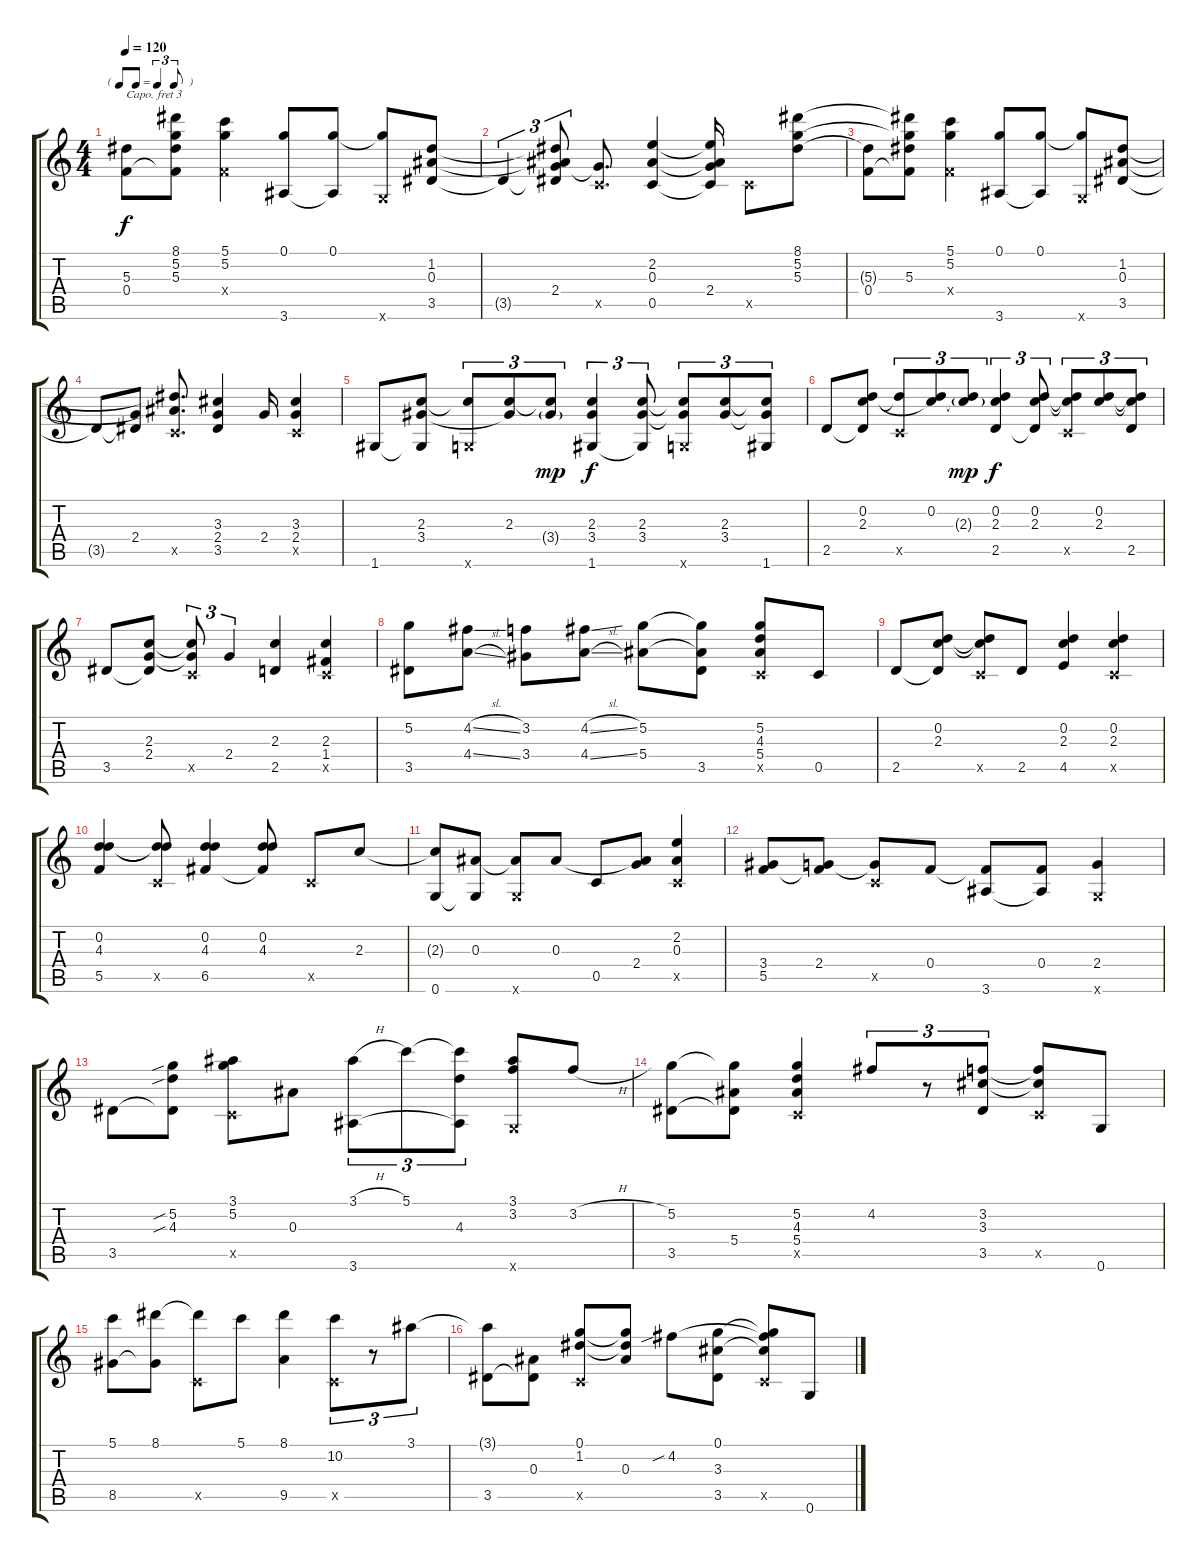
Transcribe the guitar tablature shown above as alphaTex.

\track "" {instrument acousticguitarsteel}
\staff {score tabs}
\capo 3
\tuning (E4 B3 G3 D3 A2 E2) {hide}
\ts (4 4)
\tf triplet8th
\tempo 120
\clef g2
\ks c
(5.3{t} 0.4).8{dy f} (8.1{t} 5.2{t} 5.3 0.4{t}).8 (5.1 5.2 0.4{x}).4 (0.1 3.6).8 (0.1 3.6{t}).8 (0.1{t} 0.6{x}).8 (1.2 0.3 3.5).8 |
3.5{t}.4{tu (3 2)} (1.2{t} 0.3{t} 2.4 3.5{t}).8{tu (3 2)} (2.4{t} 0.5{x}).8{d} (2.2 0.3 0.5).4 (2.2{t} 0.3{t} 2.4 0.5{t}).16 0.5{x}.8 (8.1 5.2 5.3).8 |
(5.3{t} 0.4).8 (8.1{t} 5.2{t} 5.3 0.4{t}).8 (5.1 5.2 0.4{x}).4 (0.1 3.6).8 (0.1 3.6{t}).8 (0.1{t} 0.6{x}).8 (1.2 0.3 3.5).8 |
3.5{t}.8 (2.4 3.5{t}).8 (1.2{t} 0.3{t} 0.5{x}).8{d} (3.3 2.4 3.5).4 2.4.16 (3.3 2.4 0.5{x}).4 |
1.6.8 (2.3 3.4 1.6{t}).8 (2.3{t} 0.6{x}).8{tu (3 2)} (2.3 3.4{t}).8{tu (3 2)} (2.3{t} 3.4{g}).8{tu (3 2) dy mp} (2.3 3.4 1.6).4{tu (3 2) dy f} (2.3 3.4 1.6{t}).8{tu (3 2)} (2.3{t} 3.4{t} 0.6{x}).8{tu (3 2)} (2.3 3.4).8{tu (3 2)} (2.3{t} 3.4{t} 1.6).8{tu (3 2)} |
2.5.8 (0.2 2.3 2.5{t}).8 (0.2{t} 0.5{x}).8{tu (3 2)} (0.2 2.3{t}).8{tu (3 2)} (0.2{t} 2.3{g}).8{tu (3 2) dy mp} (0.2 2.3 2.5).4{tu (3 2) dy f} (0.2 2.3 2.5{t}).8{tu (3 2)} (0.2{t} 2.3{t} 0.5{x}).8{tu (3 2)} (0.2 2.3).8{tu (3 2)} (0.2{t} 2.3{t} 2.5).8{tu (3 2)} |
3.5.8 (2.3 2.4 3.5{t}).8 (2.3{t} 2.4{t} 0.5{x}).8{tu (3 2)} 2.4.4{tu (3 2)} (2.3 2.5).4 (2.3 1.4 0.5{x}).4 |
(5.2 3.5).8 (4.2{sl} 4.4{sl}).8 (3.2 3.4).8 (4.2{sl} 4.4{sl}).8 (5.2 5.4).8 (5.2{t} 5.4{t} 3.5).8 (5.2 4.3 5.4 0.5{x}).8 0.5.8 |
2.5.8 (0.2 2.3 2.5{t}).8 (0.2{t} 2.3{t} 0.5{x}).8 2.5.8 (0.2 2.3 4.5).4 (0.2 2.3 0.5{x}).4 |
(0.2 4.3 5.5).4 (0.2{t} 4.3{t} 0.5{x}).8 (0.2 4.3 6.5).4 (0.2 4.3 6.5{t}).8 0.5{x}.8 2.3.8 |
(2.3{t} 0.6).8 (0.3 0.6{t}).8 (0.3{t} 0.6{x}).8 0.3.8 0.5.8 (0.3{t} 2.4).8 (2.2 0.3 0.5{x}).4 |
(3.4 5.5).8 (2.4 5.5{t}).8 (2.4{t} 0.5{x}).8 0.4.8 (0.4{t} 3.6).8 (0.4 3.6{t}).8 (2.4 0.6{x}).4 |
3.5.8 (5.2{sib} 4.3{sib} 3.5{t}).8 (3.1 5.2 0.5{x}).8 0.3.8 (3.1{h} 3.6).8{tu (3 2)} 5.1.8{tu (3 2)} (5.1{t} 4.3 3.6{t}).8{tu (3 2)} (3.1 3.2 0.6{x}).8 3.2{h}.8 |
(5.2 3.5).8 (5.2{t} 5.4 3.5{t}).8 (5.2 4.3 5.4 0.5{x}).4 4.2.8{tu (3 2)} r.8{tu (3 2)} (3.2 3.3 3.5).8{tu (3 2)} (3.2{t} 3.3{t} 0.5{x}).8 0.6.8 |
(5.1 8.5).8 (8.1 8.5{t}).8 (8.1{t} 0.5{x}).8 5.1.8 (8.1 9.5).4 (10.2 0.5{x}).8{tu (3 2)} r.8{tu (3 2)} 3.1.8{tu (3 2)} |
(3.1{t} 3.5).8 (0.3 3.5{t}).8 (0.1 1.2 0.5{x}).8 (0.1{t} 1.2{t} 0.3).8 4.2{sib}.8 (0.1 3.3 3.5).8 (0.1{t} 4.2{t} 3.3{t} 0.5{x}).8 0.6.8
